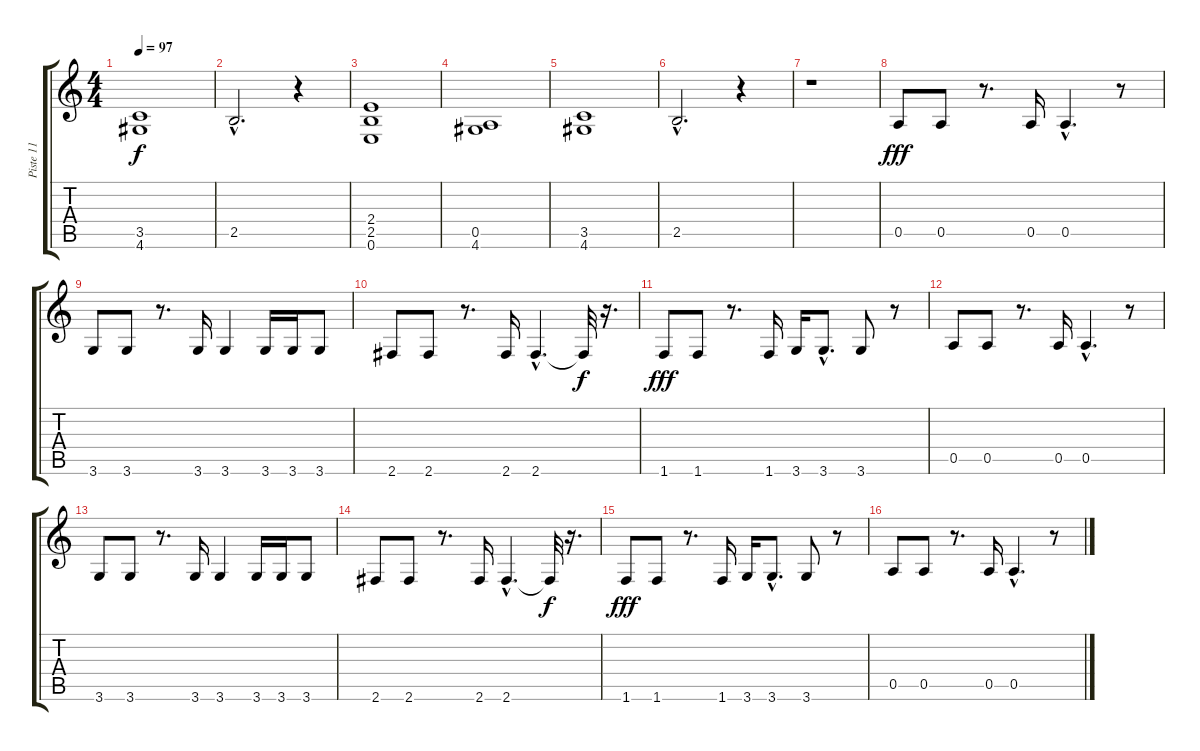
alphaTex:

\track ("Piste 11" "Piste 11") {instrument distortionguitar}
\staff {score tabs}
\tuning (E4 B3 G3 D3 A2 E2) {hide}
\ts (4 4)
\tempo 97
\clef g2
\ks c
(3.5 4.6).1{dy f} |
2.5{hac}.2{d} r.4 |
(2.4 2.5 0.6).1 |
(0.5 4.6).1 |
(3.5 4.6).1 |
2.5{hac}.2{d} r.4 |
r.1 |
0.5.8{dy fff} 0.5.8 r.8{d} 0.5.16 0.5{hac}.4{d} r.8 |
3.6.8 3.6.8 r.8{d} 3.6.16 3.6.4 3.6.16 3.6.16 3.6.8 |
2.6.8 2.6.8 r.8{d} 2.6.16 2.6{hac}.4{d} 2.6{t}.32{dy f} r.16{d} |
1.6.8{dy fff} 1.6.8 r.8{d} 1.6.16 3.6.16 3.6{hac}.8{d} 3.6.8 r.8 |
0.5.8 0.5.8 r.8{d} 0.5.16 0.5{hac}.4{d} r.8 |
3.6.8 3.6.8 r.8{d} 3.6.16 3.6.4 3.6.16 3.6.16 3.6.8 |
2.6.8 2.6.8 r.8{d} 2.6.16 2.6{hac}.4{d} 2.6{t}.32{dy f} r.16{d} |
1.6.8{dy fff} 1.6.8 r.8{d} 1.6.16 3.6.16 3.6{hac}.8{d} 3.6.8 r.8 |
0.5.8 0.5.8 r.8{d} 0.5.16 0.5{hac}.4{d} r.8
